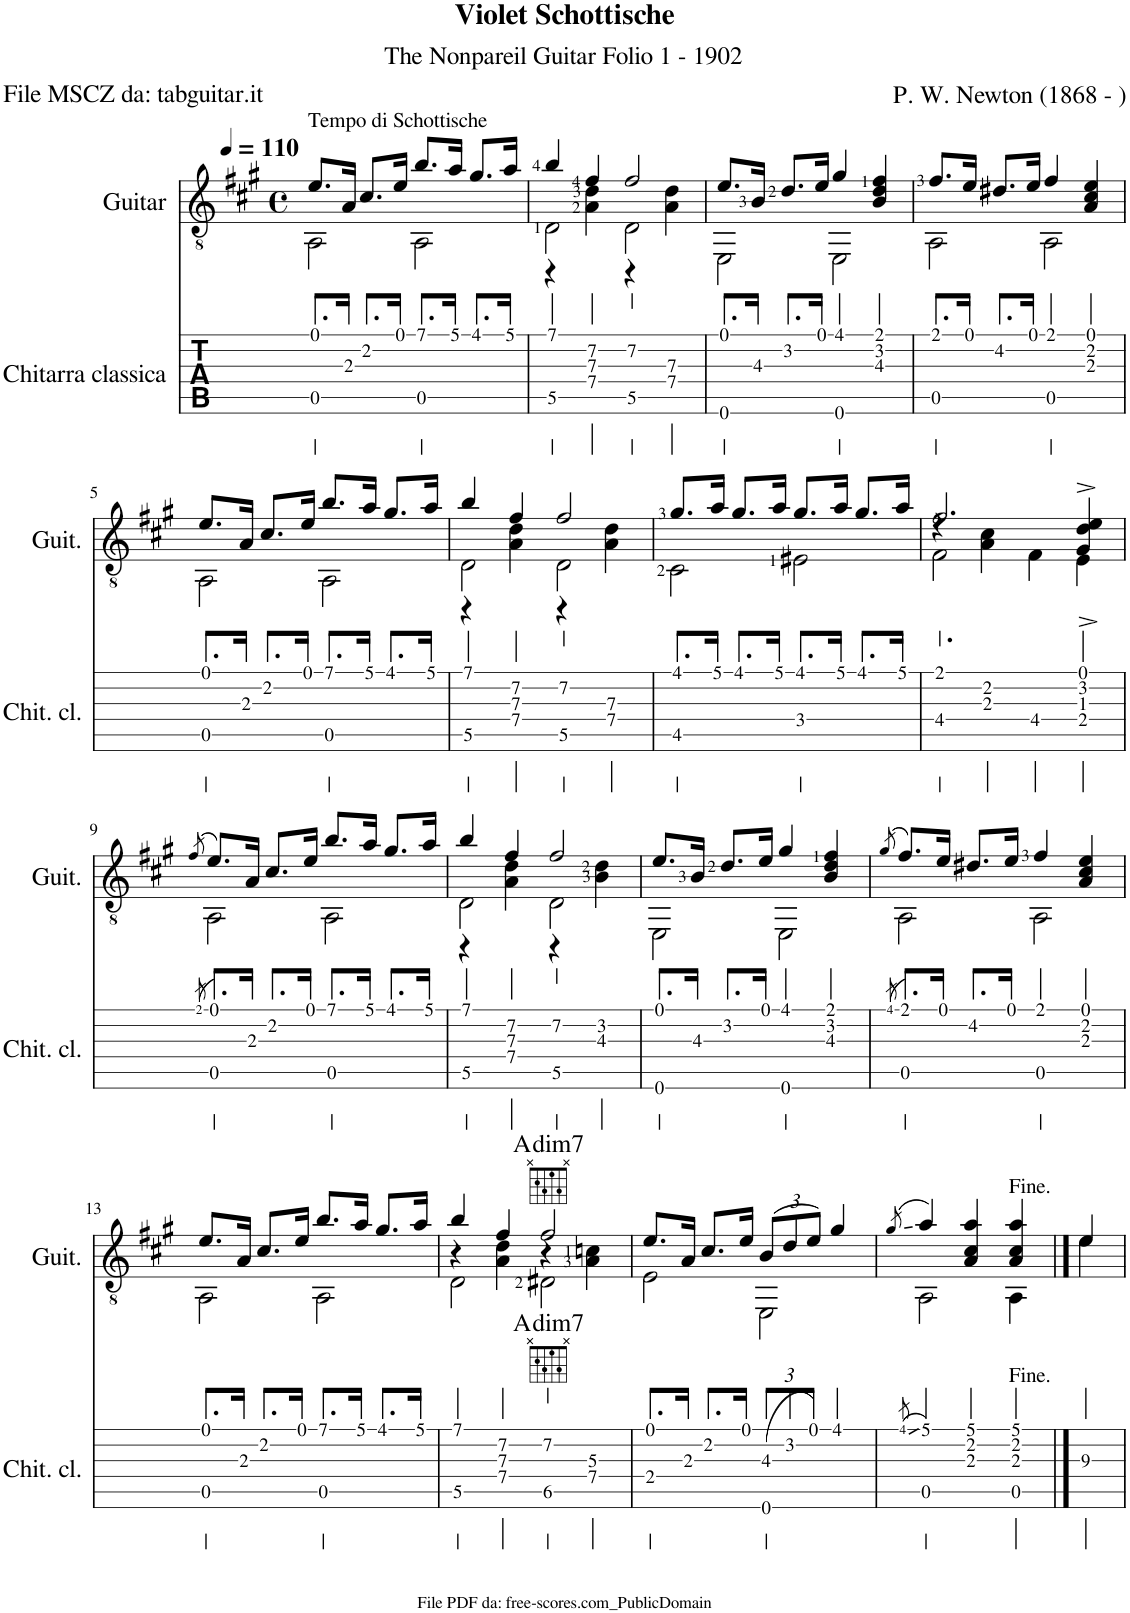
**kern	**harte	**kern	**harte
*part2	*part2	*part1	*part1
*staff2	*	*staff1	*
*I"Chitarra classica	*	*I"Guitar	*
*I'Chit. cl.	*	*I'Guit.	*
*stria6	*	*	*
*	*	*clefGv2	*
*k[f#c#g#]	*	*k[f#c#g#]	*
*M4/4	*	*M4/4	*
*met(c)	*	*met(c)	*
*MM110	*	*MM110	*
=1	=1	=1	=1
*^	*	*^	*
!	!	!	!LO:TX:a:t=Tempo di Schottische	!	!
8.e/L	2AA\	.	8.e/L	2AA\	.
16A/Jk	.	.	16A/Jk	.	.
8.c#/L	.	.	8.c#/L	.	.
16e/Jk	.	.	16e/Jk	.	.
8.b/L	2AA\	.	8.b/L	2AA\	.
16a/Jk	.	.	16a/Jk	.	.
8.g#/L	.	.	8.g#/L	.	.
16a/Jk	.	.	16a/Jk	.	.
=2	=2	=2	=2	=2	=2
*	*^	*	*	*^	*
4b/	2D\	4r	.	4b/	2D\	4r	.
4f#/	.	4A\ 4d\	.	4f#/	.	4A\ 4d\	.
2f#/	2D\	4r	.	2f#/	2D\	4r	.
.	.	4A\ 4d\	.	.	.	4A\ 4d\	.
*	*v	*v	*	*	*	*	*
*	*	*	*	*v	*v	*
=3	=3	=3	=3	=3	=3
8.e/L	2EE\	.	8.e/L	2EE\	.
16B/Jk	.	.	16B/Jk	.	.
8.d/L	.	.	8.d/L	.	.
16e/Jk	.	.	16e/Jk	.	.
4g#/	2EE\	.	4g#/	2EE\	.
4B/ 4d/ 4f#/	.	.	4B/ 4d/ 4f#/	.	.
=4	=4	=4	=4	=4	=4
8.f#/L	2AA\	.	8.f#/L	2AA\	.
16e/Jk	.	.	16e/Jk	.	.
8.d#X/L	.	.	8.d#X/L	.	.
16e/Jk	.	.	16e/Jk	.	.
4f#/	2AA\	.	4f#/	2AA\	.
4A/ 4c#/ 4e/	.	.	4A/ 4c#/ 4e/	.	.
!!LO:LB:g=z	!!
=5	=5	=5	=5	=5	=5
8.e/L	2AA\	.	8.e/L	2AA\	.
16A/Jk	.	.	16A/Jk	.	.
8.c#/L	.	.	8.c#/L	.	.
16e/Jk	.	.	16e/Jk	.	.
8.b/L	2AA\	.	8.b/L	2AA\	.
16a/Jk	.	.	16a/Jk	.	.
8.g#/L	.	.	8.g#/L	.	.
16a/Jk	.	.	16a/Jk	.	.
=6	=6	=6	=6	=6	=6
*	*^	*	*	*^	*
4b/	2D\	4r	.	4b/	2D\	4r	.
4f#/	.	4A\ 4d\	.	4f#/	.	4A\ 4d\	.
2f#/	2D\	4r	.	2f#/	2D\	4r	.
.	.	4A\ 4d\	.	.	.	4A\ 4d\	.
*	*v	*v	*	*	*	*	*
*	*	*	*	*v	*v	*
=7	=7	=7	=7	=7	=7
8.g#/L	2C#\	.	8.g#/L	2C#\	.
16a/Jk	.	.	16a/Jk	.	.
8.g#/L	.	.	8.g#/L	.	.
16a/Jk	.	.	16a/Jk	.	.
8.g#/L	2E#X\	.	8.g#/L	2E#X\	.
16a/Jk	.	.	16a/Jk	.	.
8.g#/L	.	.	8.g#/L	.	.
16a/Jk	.	.	16a/Jk	.	.
=8	=8	=8	=8	=8	=8
*	*^	*	*	*^	*
2.f#/	4r	2F#\	.	2.f#/	4r	2F#\	.
.	4A\ 4c#\	.	.	.	4A\ 4c#\	.	.
.	2ryy	4F#\	.	.	2ryy	4F#\	.
4G#/^ 4d/^ 4e/^	.	4E\	.	4G#/^ 4d/^ 4e/^	.	4E\	.
*v	*v	*v	*	*	*	*	*
*	*	*v	*v	*v	*
!!LO:LB:g=z
=9	=9	=9	=9
(8qf#/	.	(8qf#/	.
*^	*	*^	*
8.e/L)	2AA\	.	8.e/L)	2AA\	.
16A/Jk	.	.	16A/Jk	.	.
8.c#/L	.	.	8.c#/L	.	.
16e/Jk	.	.	16e/Jk	.	.
8.b/L	2AA\	.	8.b/L	2AA\	.
16a/Jk	.	.	16a/Jk	.	.
8.g#/L	.	.	8.g#/L	.	.
16a/Jk	.	.	16a/Jk	.	.
=10	=10	=10	=10	=10	=10
*	*^	*	*	*^	*
4b/	2D\	4r	.	4b/	2D\	4r	.
4f#/	.	4A\ 4d\	.	4f#/	.	4A\ 4d\	.
2f#/	2D\	4r	.	2f#/	2D\	4r	.
.	.	4B\ 4d\	.	.	.	4B\ 4d\	.
*	*v	*v	*	*	*	*	*
*	*	*	*	*v	*v	*
=11	=11	=11	=11	=11	=11
8.e/L	2EE\	.	8.e/L	2EE\	.
16B/Jk	.	.	16B/Jk	.	.
8.d/L	.	.	8.d/L	.	.
16e/Jk	.	.	16e/Jk	.	.
4g#/	2EE\	.	4g#/	2EE\	.
4B/ 4d/ 4f#/	.	.	4B/ 4d/ 4f#/	.	.
=12	=12	=12	=12	=12	=12
(8qg#/	.	.	(8qg#/	.	.
8.f#/L)	2AA\	.	8.f#/L)	2AA\	.
16e/Jk	.	.	16e/Jk	.	.
8.d#X/L	.	.	8.d#X/L	.	.
16e/Jk	.	.	16e/Jk	.	.
4f#/	2AA\	.	4f#/	2AA\	.
4A/ 4c#/ 4e/	.	.	4A/ 4c#/ 4e/	.	.
!!LO:LB:g=z	!!
=13	=13	=13	=13	=13	=13
8.e/L	2AA\	.	8.e/L	2AA\	.
16A/Jk	.	.	16A/Jk	.	.
8.c#/L	.	.	8.c#/L	.	.
16e/Jk	.	.	16e/Jk	.	.
8.b/L	2AA\	.	8.b/L	2AA\	.
16a/Jk	.	.	16a/Jk	.	.
8.g#/L	.	.	8.g#/L	.	.
16a/Jk	.	.	16a/Jk	.	.
=14	=14	=14	=14	=14	=14
*	*^	*	*	*^	*
4b/	4r	2D\	.	4b/	4r	2D\	.
4f#/	4A\ 4d\	.	.	4f#/	4A\ 4d\	.	.
!	!	!	!LO:H:kt=dim7	!	!	!	!LO:H:kt=dim7
2f#/	4r	2D#X\	A:dim7	2f#/	4r	2D#X\	A:dim7
.	4A\ 4cn\	.	.	.	4A\ 4cn\	.	.
*	*v	*v	*	*	*	*	*
*	*	*	*	*v	*v	*
=15	=15	=15	=15	=15	=15
8.e/L	2E\	.	8.e/L	2E\	.
16A/Jk	.	.	16A/Jk	.	.
8.c#/L	.	.	8.c#/L	.	.
16e/Jk	.	.	16e/Jk	.	.
*Xbrackettup	*	*	*Xbrackettup	*	*
(12B/L	2EE\	.	(12B/L	2EE\	.
12d/	.	.	12d/	.	.
12e/J)	.	.	12e/J)	.	.
4g#/	.	.	4g#/	.	.
=16	=16	=16	=16	=16	=16
(8qg#/	.	.	(8qg#/	.	.
4a/)	2AA\	.	4a/)	2AA\	.
4A/ 4c#/ 4a/	.	.	4A/ 4c#/ 4a/	.	.
4A/ 4c#/ 4a/	4AA\	.	4A/ 4c#/ 4a/	4AA\	.
==17	==17	==17	==17	==17	==17
4e/	4e\	.	4e/	4e\	.
*v	*v	*	*	*	*
*	*	*v	*v	*
=	=	=	=
*-	*-	*-	*-
